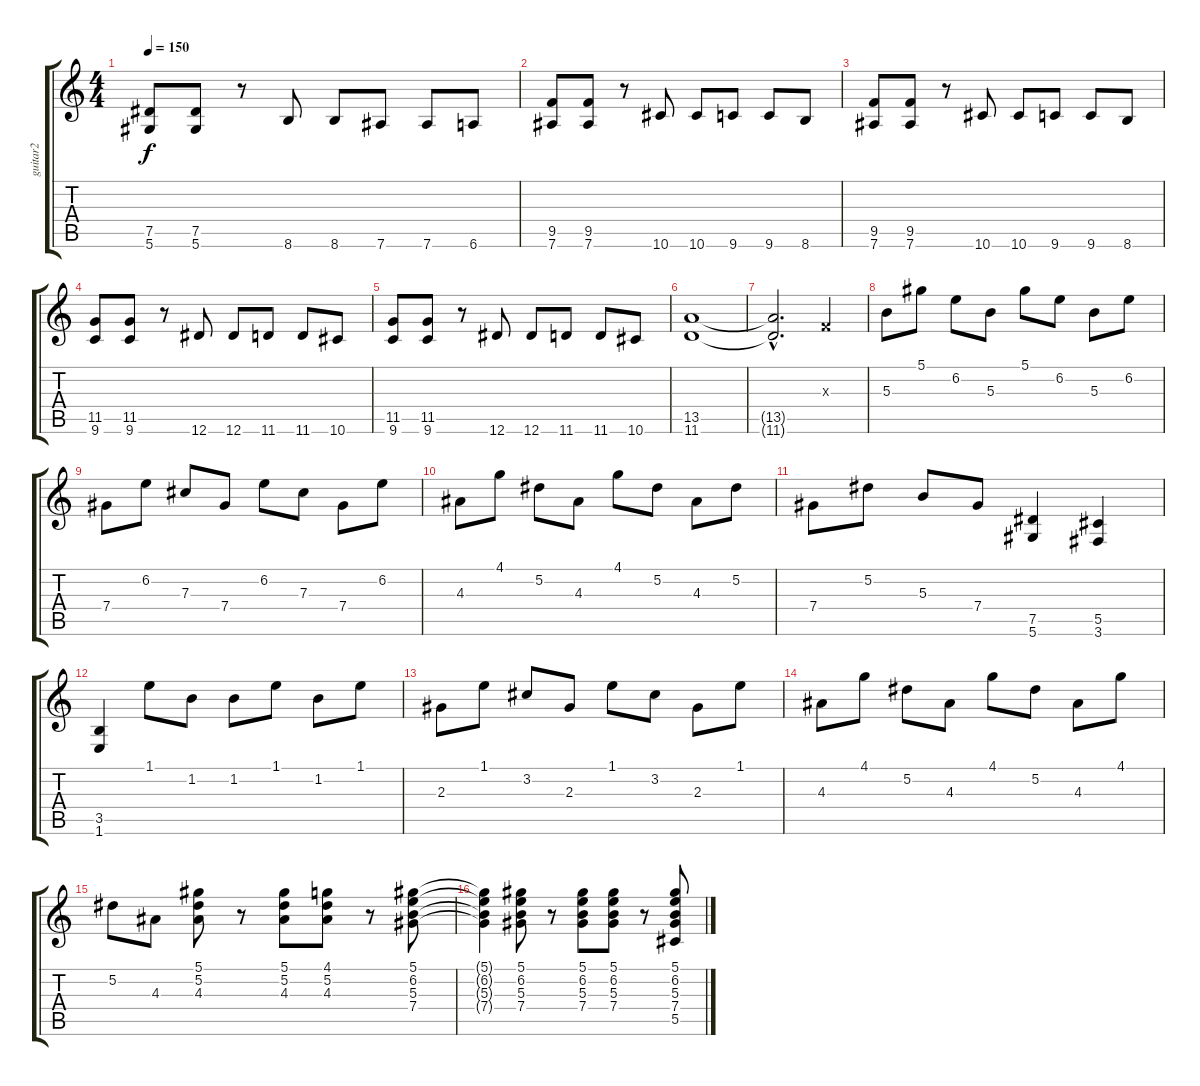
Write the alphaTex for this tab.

\track ("guitar2" "guitar2") {instrument distortionguitar}
\staff {score tabs}
\tuning (Eb4 Bb3 Gb3 Db3 Ab2 Eb2) {hide}
\ts (4 4)
\tempo 150
\clef g2
\ks c
(7.5 5.6).8{dy f} (7.5 5.6).8 r.8 8.6.8 8.6.8 7.6.8 7.6.8 6.6.8 |
(9.5 7.6).8 (9.5 7.6).8 r.8 10.6.8 10.6.8 9.6.8 9.6.8 8.6.8 |
(9.5 7.6).8 (9.5 7.6).8 r.8 10.6.8 10.6.8 9.6.8 9.6.8 8.6.8 |
(11.5 9.6).8 (11.5 9.6).8 r.8 12.6.8 12.6.8 11.6.8 11.6.8 10.6.8 |
(11.5 9.6).8 (11.5 9.6).8 r.8 12.6.8 12.6.8 11.6.8 11.6.8 10.6.8 |
(13.5 11.6).1 |
(13.5{hac t} 11.6{hac t}).2{d} -1.3{x}.4 |
5.3.8 5.1.8 6.2.8 5.3.8 5.1.8 6.2.8 5.3.8 6.2.8 |
7.4.8 6.2.8 7.3.8 7.4.8 6.2.8 7.3.8 7.4.8 6.2.8 |
4.3.8 4.1.8 5.2.8 4.3.8 4.1.8 5.2.8 4.3.8 5.2.8 |
7.4.8 5.2.8 5.3.8 7.4.8 (7.5 5.6).4 (5.5 3.6).4 |
(3.5 1.6).4 1.1.8 1.2.8 1.2.8 1.1.8 1.2.8 1.1.8 |
2.3.8 1.1.8 3.2.8 2.3.8 1.1.8 3.2.8 2.3.8 1.1.8 |
4.3.8 4.1.8 5.2.8 4.3.8 4.1.8 5.2.8 4.3.8 4.1.8 |
5.2.8 4.3.8 (5.1 5.2 4.3).8 r.8 (5.1 5.2 4.3).8 (4.1 5.2 4.3).8 r.8 (5.1 6.2 5.3 7.4).8 |
(5.1{t} 6.2{t} 5.3{t} 7.4{t}).4 (5.1 6.2 5.3 7.4).8 r.8 (5.1 6.2 5.3 7.4).8 (5.1 6.2 5.3 7.4).8 r.8 (5.1 6.2 5.3 7.4 5.5).8
